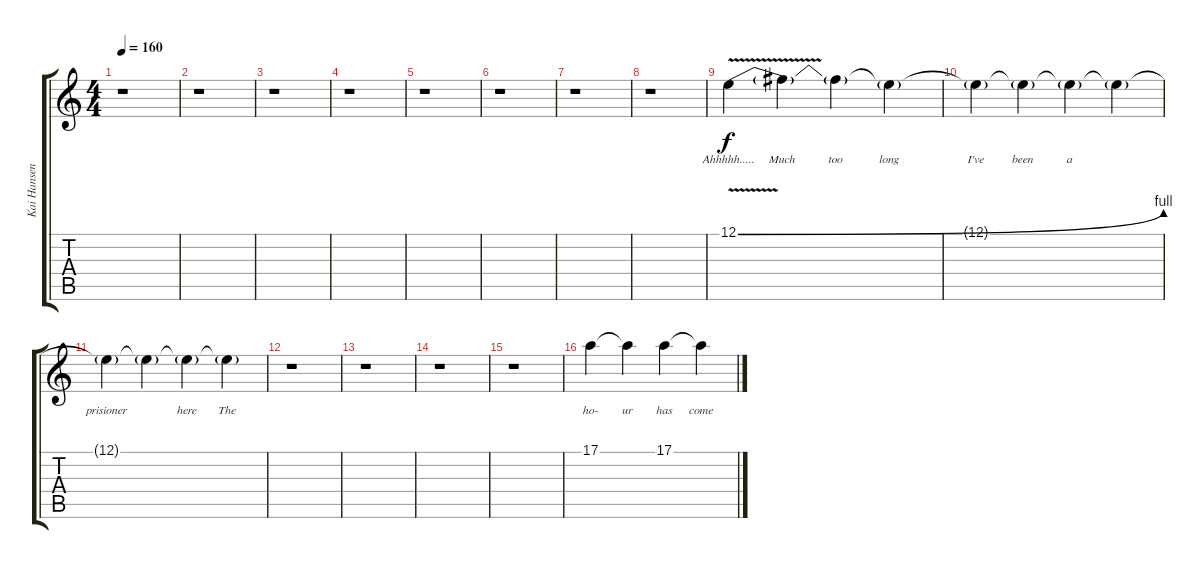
\track ("Kai Hansen" "Kai Hansen") {instrument choiraahs}
\staff {score tabs}
\tuning (E4 B3 G3 D3 A2 E2) {hide}
\ts (4 4)
\tempo 160
\clef g2
\ks c
r.1{dy f instrument choiraahs} |
r.1 |
r.1 |
r.1 |
r.1 |
r.1 |
r.1 |
r.1 |
12.1{be (bend 0 0 60 4) v}.4{lyrics (0 "Ahhhhh.....") lyrics (1 "") lyrics (2 "") lyrics (3 "") lyrics (4 "")} 12.1{t}.4{lyrics (0 "Much") lyrics (1 "") lyrics (2 "") lyrics (3 "") lyrics (4 "")} 12.1{t}.4{lyrics (0 "too") lyrics (1 "") lyrics (2 "") lyrics (3 "") lyrics (4 "")} 12.1{t}.4{lyrics (0 "long") lyrics (1 "") lyrics (2 "") lyrics (3 "") lyrics (4 "")} |
12.1{t}.4{lyrics (0 "I've") lyrics (1 "") lyrics (2 "") lyrics (3 "") lyrics (4 "")} 12.1{t}.4{lyrics (0 "been") lyrics (1 "") lyrics (2 "") lyrics (3 "") lyrics (4 "")} 12.1{t}.4{lyrics (0 "a") lyrics (1 "") lyrics (2 "") lyrics (3 "") lyrics (4 "")} 12.1{t}.4{lyrics (0 "") lyrics (1 "") lyrics (2 "") lyrics (3 "") lyrics (4 "")} |
12.1{t}.4{lyrics (0 "prisioner") lyrics (1 "") lyrics (2 "") lyrics (3 "") lyrics (4 "")} 12.1{t}.4{lyrics (0 "") lyrics (1 "") lyrics (2 "") lyrics (3 "") lyrics (4 "")} 12.1{t}.4{lyrics (0 "here") lyrics (1 "") lyrics (2 "") lyrics (3 "") lyrics (4 "")} 12.1{t}.4{lyrics (0 "The") lyrics (1 "") lyrics (2 "") lyrics (3 "") lyrics (4 "")} |
r.1 |
r.1 |
r.1 |
r.1 |
17.1.4{lyrics (0 "ho-") lyrics (1 "") lyrics (2 "") lyrics (3 "") lyrics (4 "")} 17.1{t}.4{lyrics (0 "ur") lyrics (1 "") lyrics (2 "") lyrics (3 "") lyrics (4 "")} 17.1.4{lyrics (0 "has") lyrics (1 "") lyrics (2 "") lyrics (3 "") lyrics (4 "")} 17.1{t}.4{lyrics (0 "come") lyrics (1 "") lyrics (2 "") lyrics (3 "") lyrics (4 "")}
